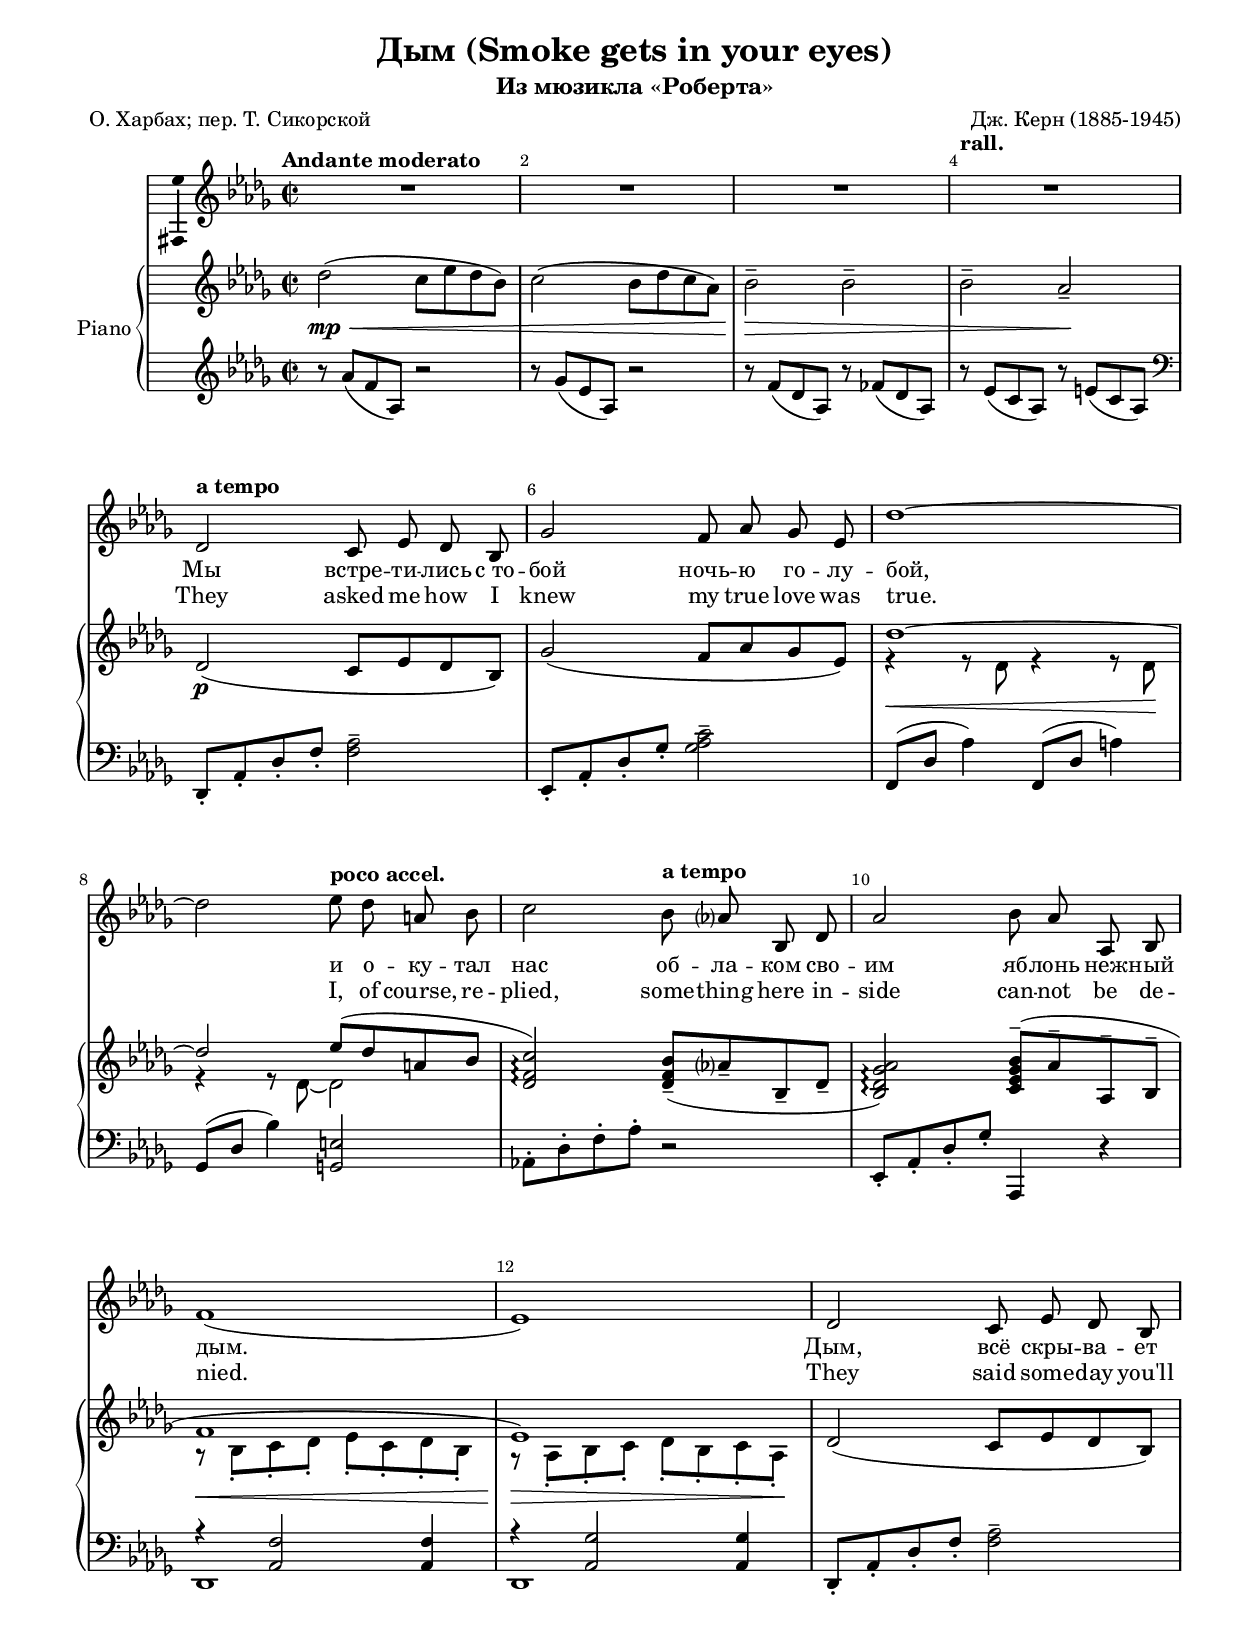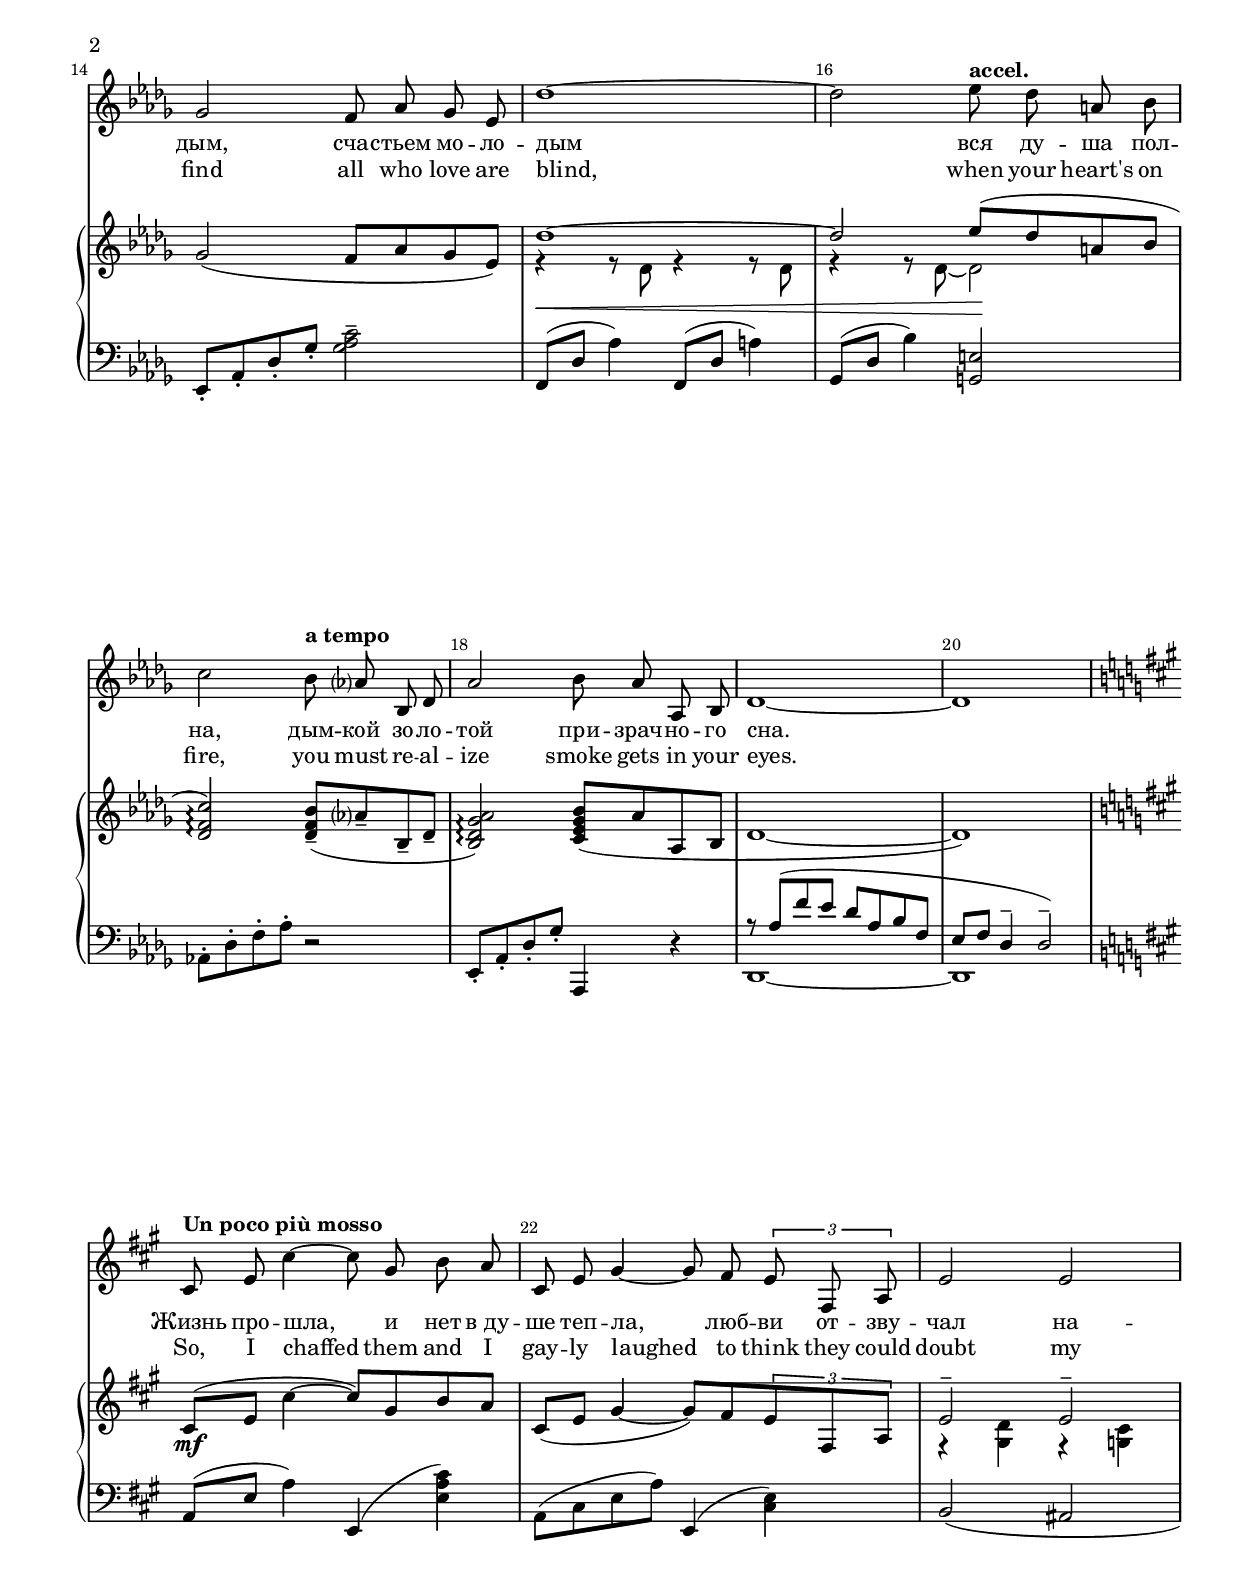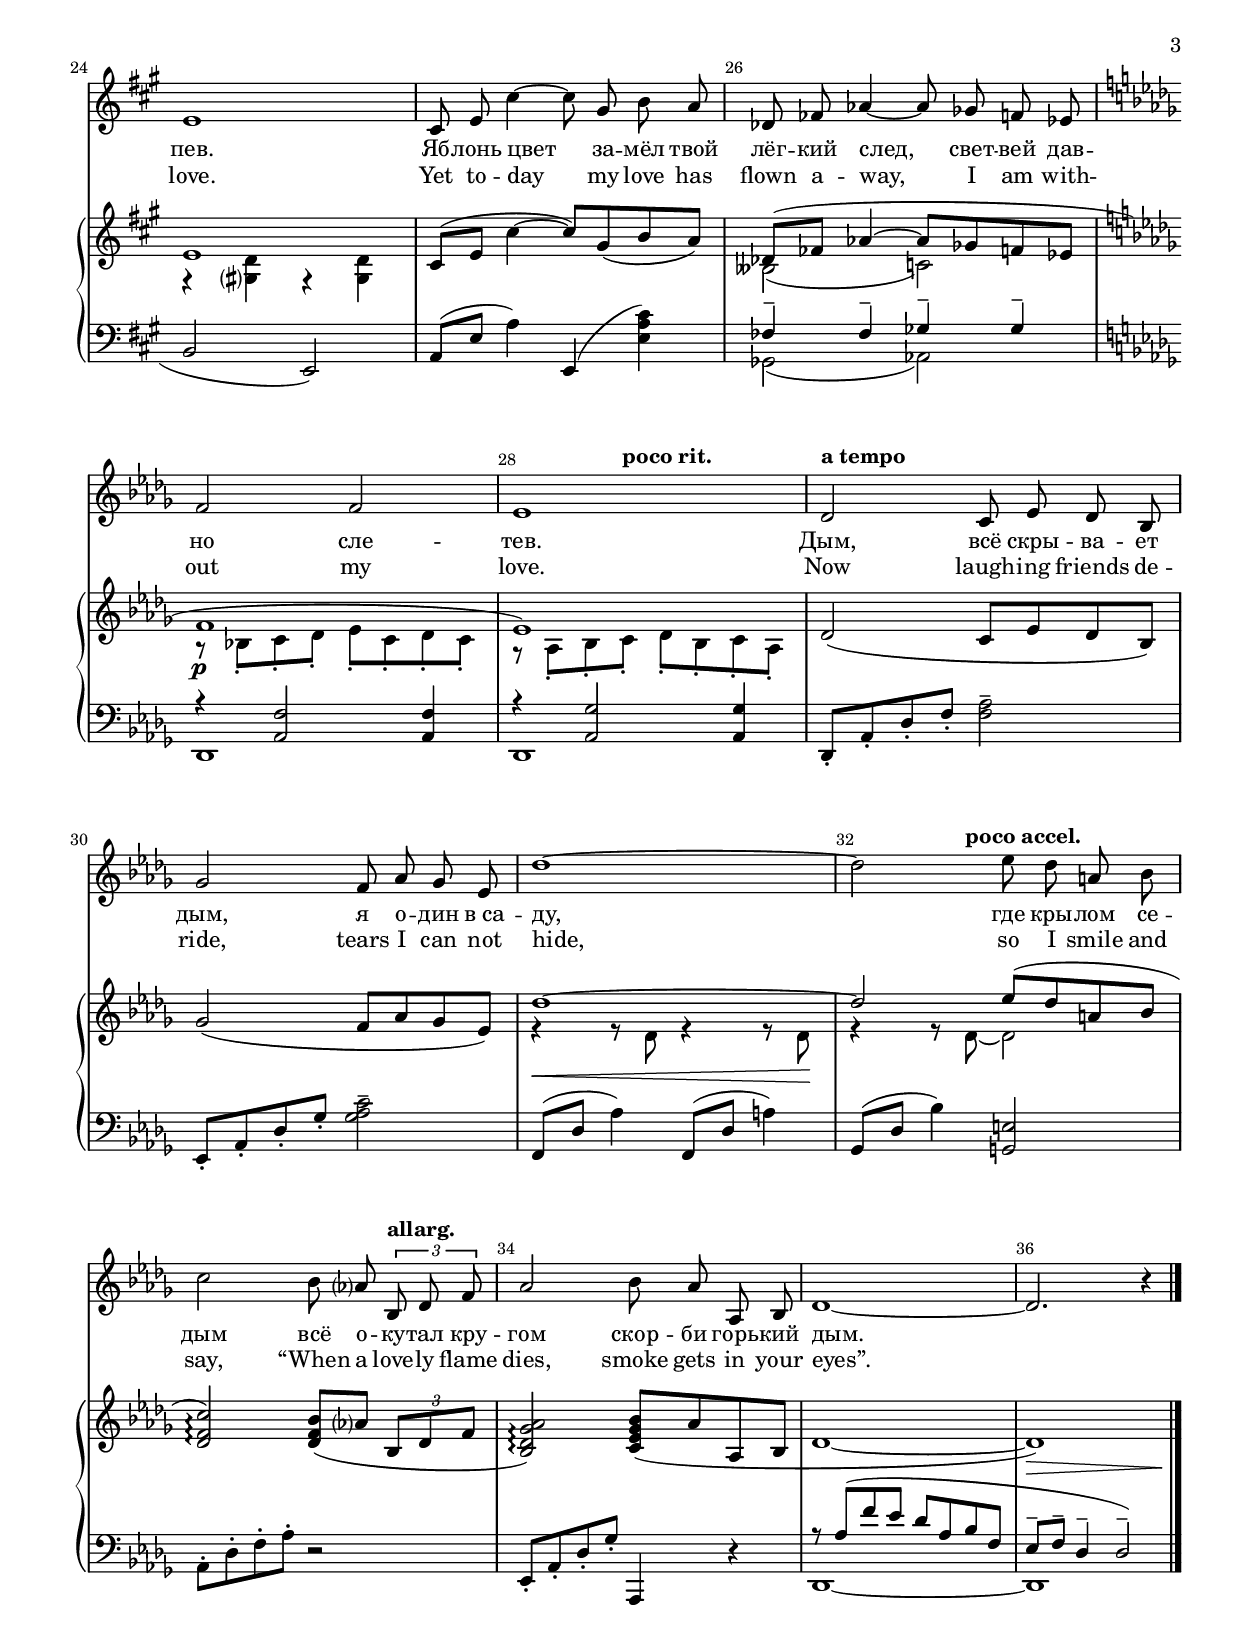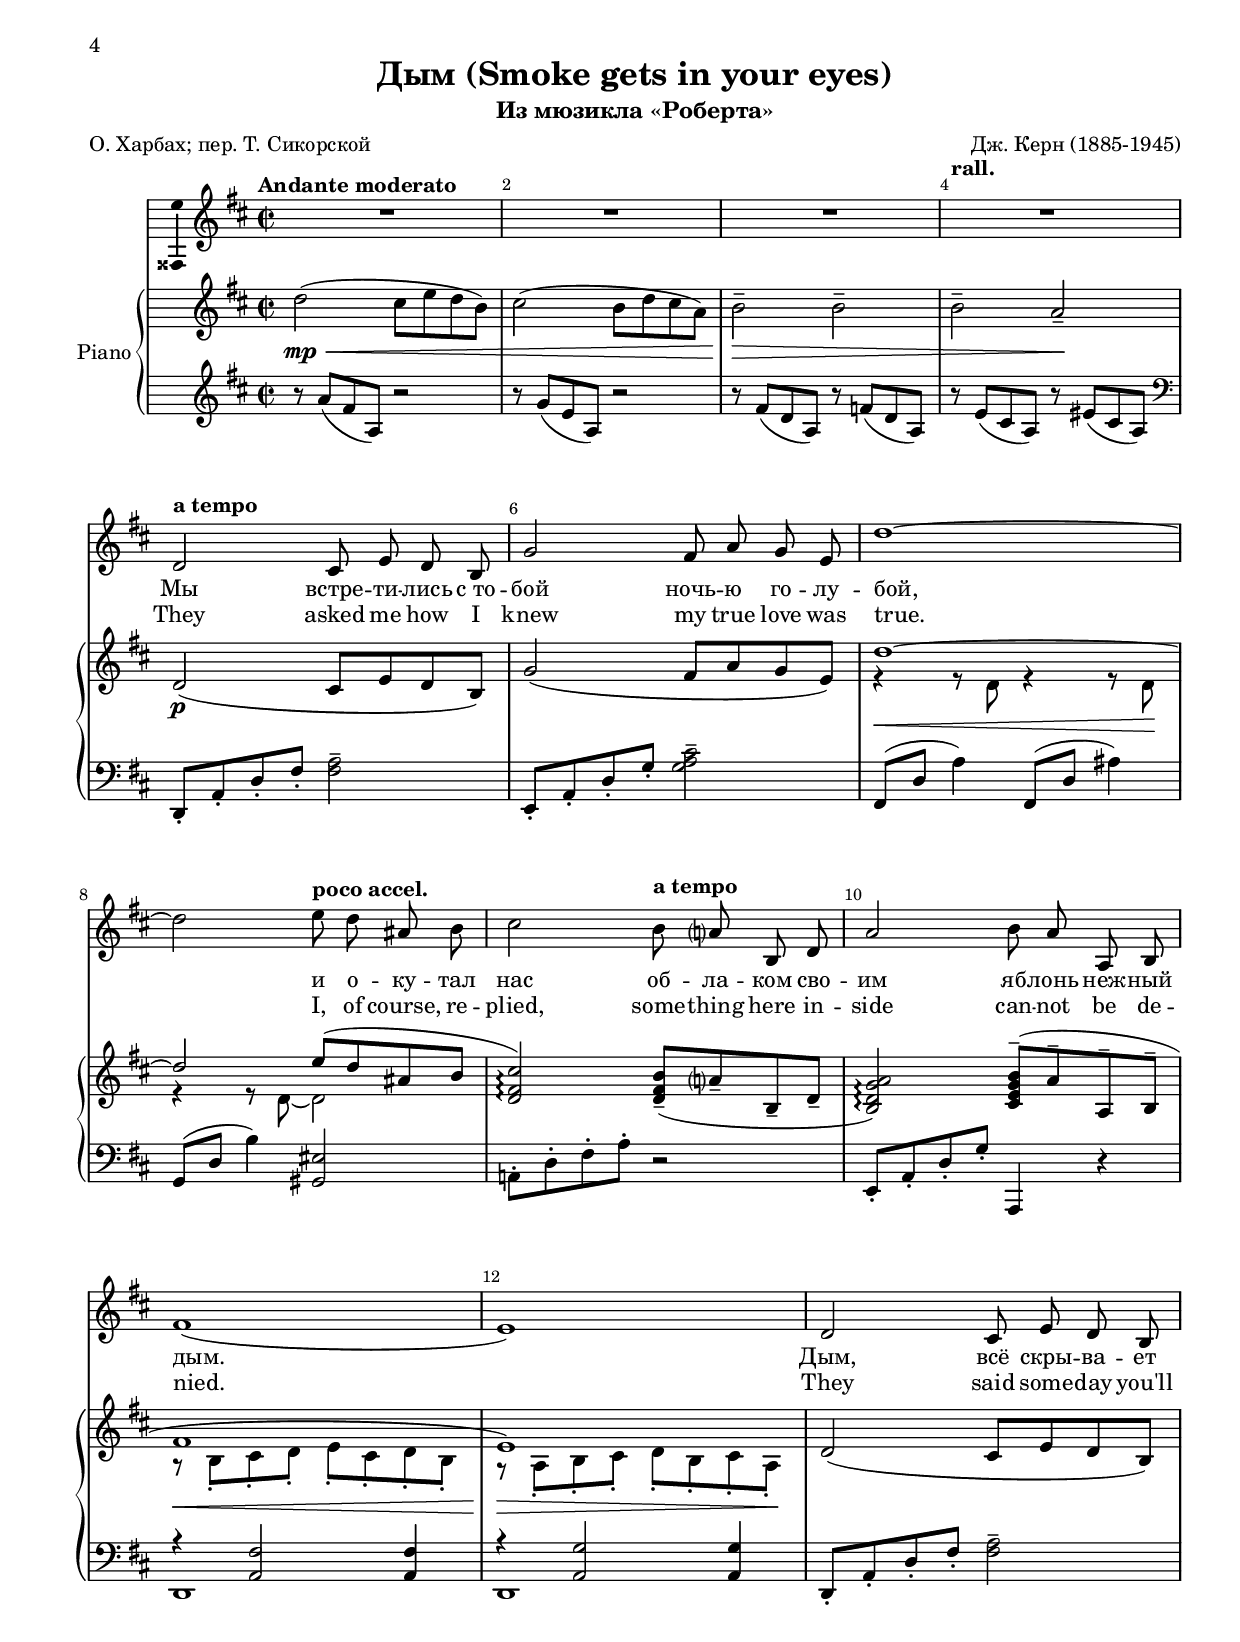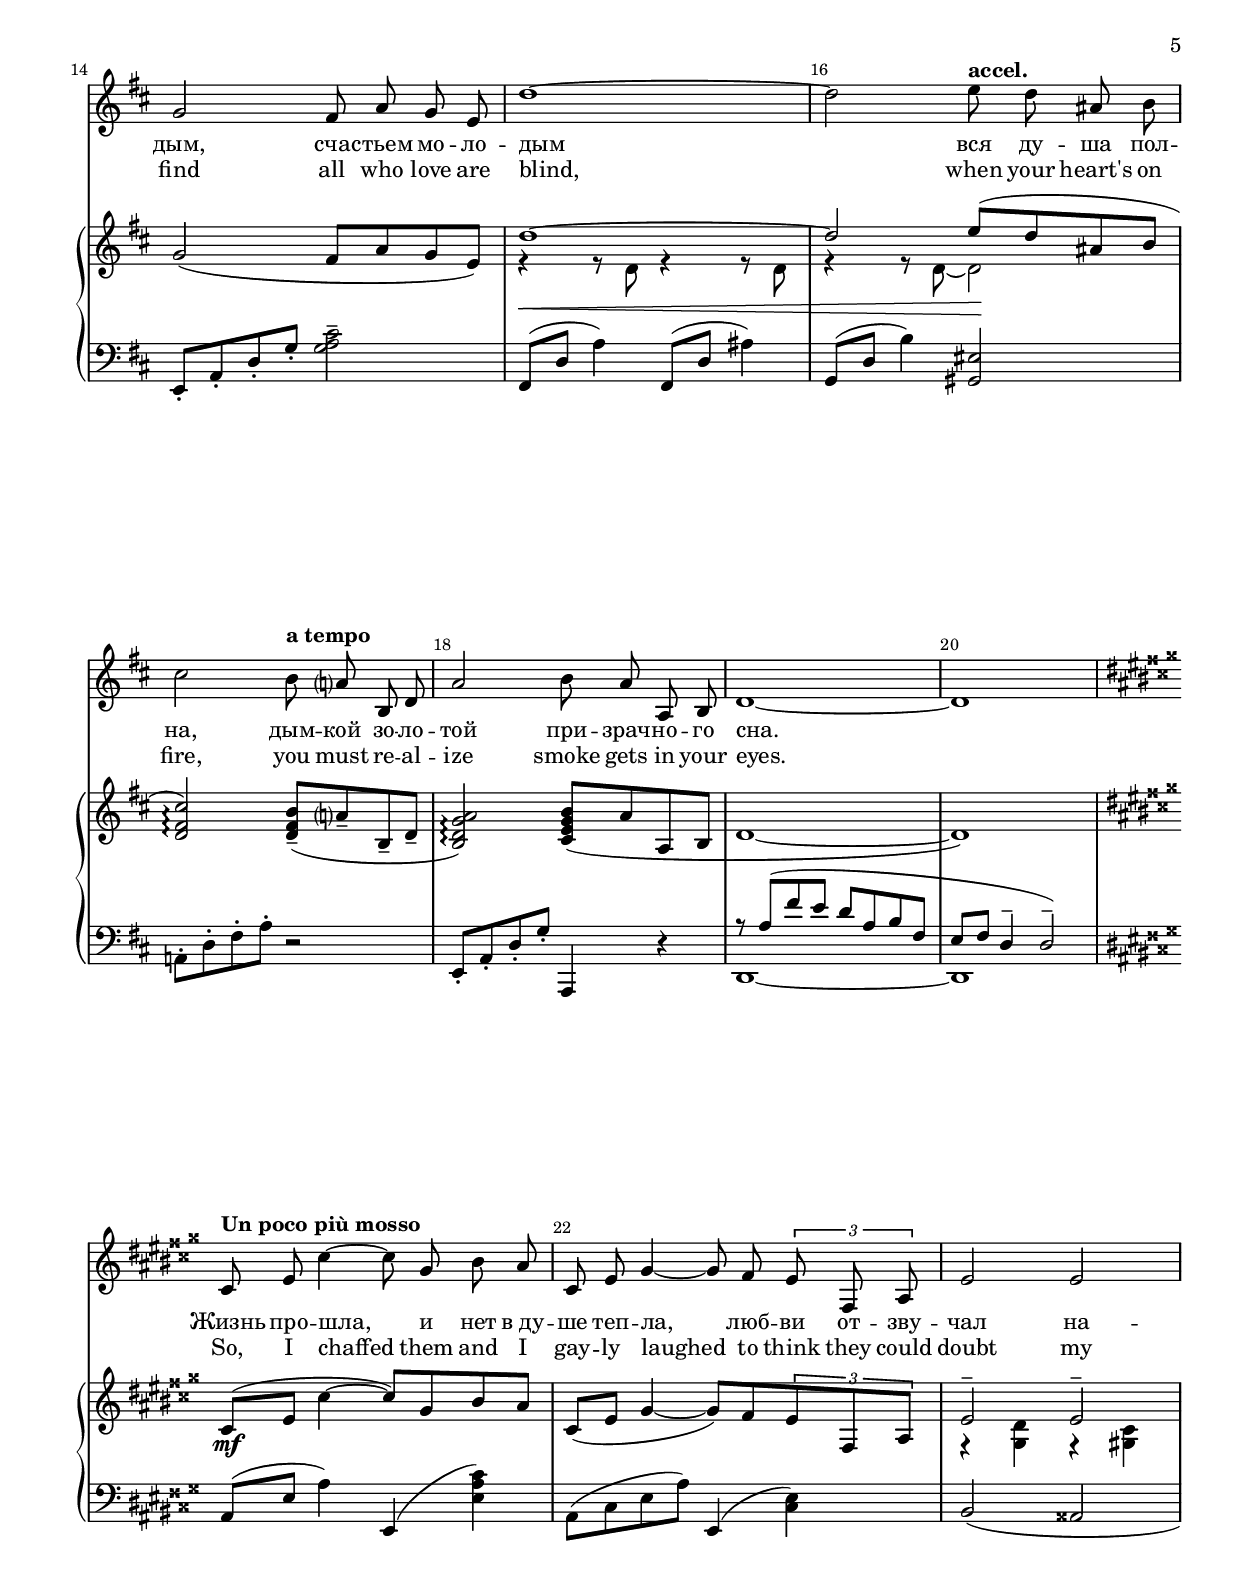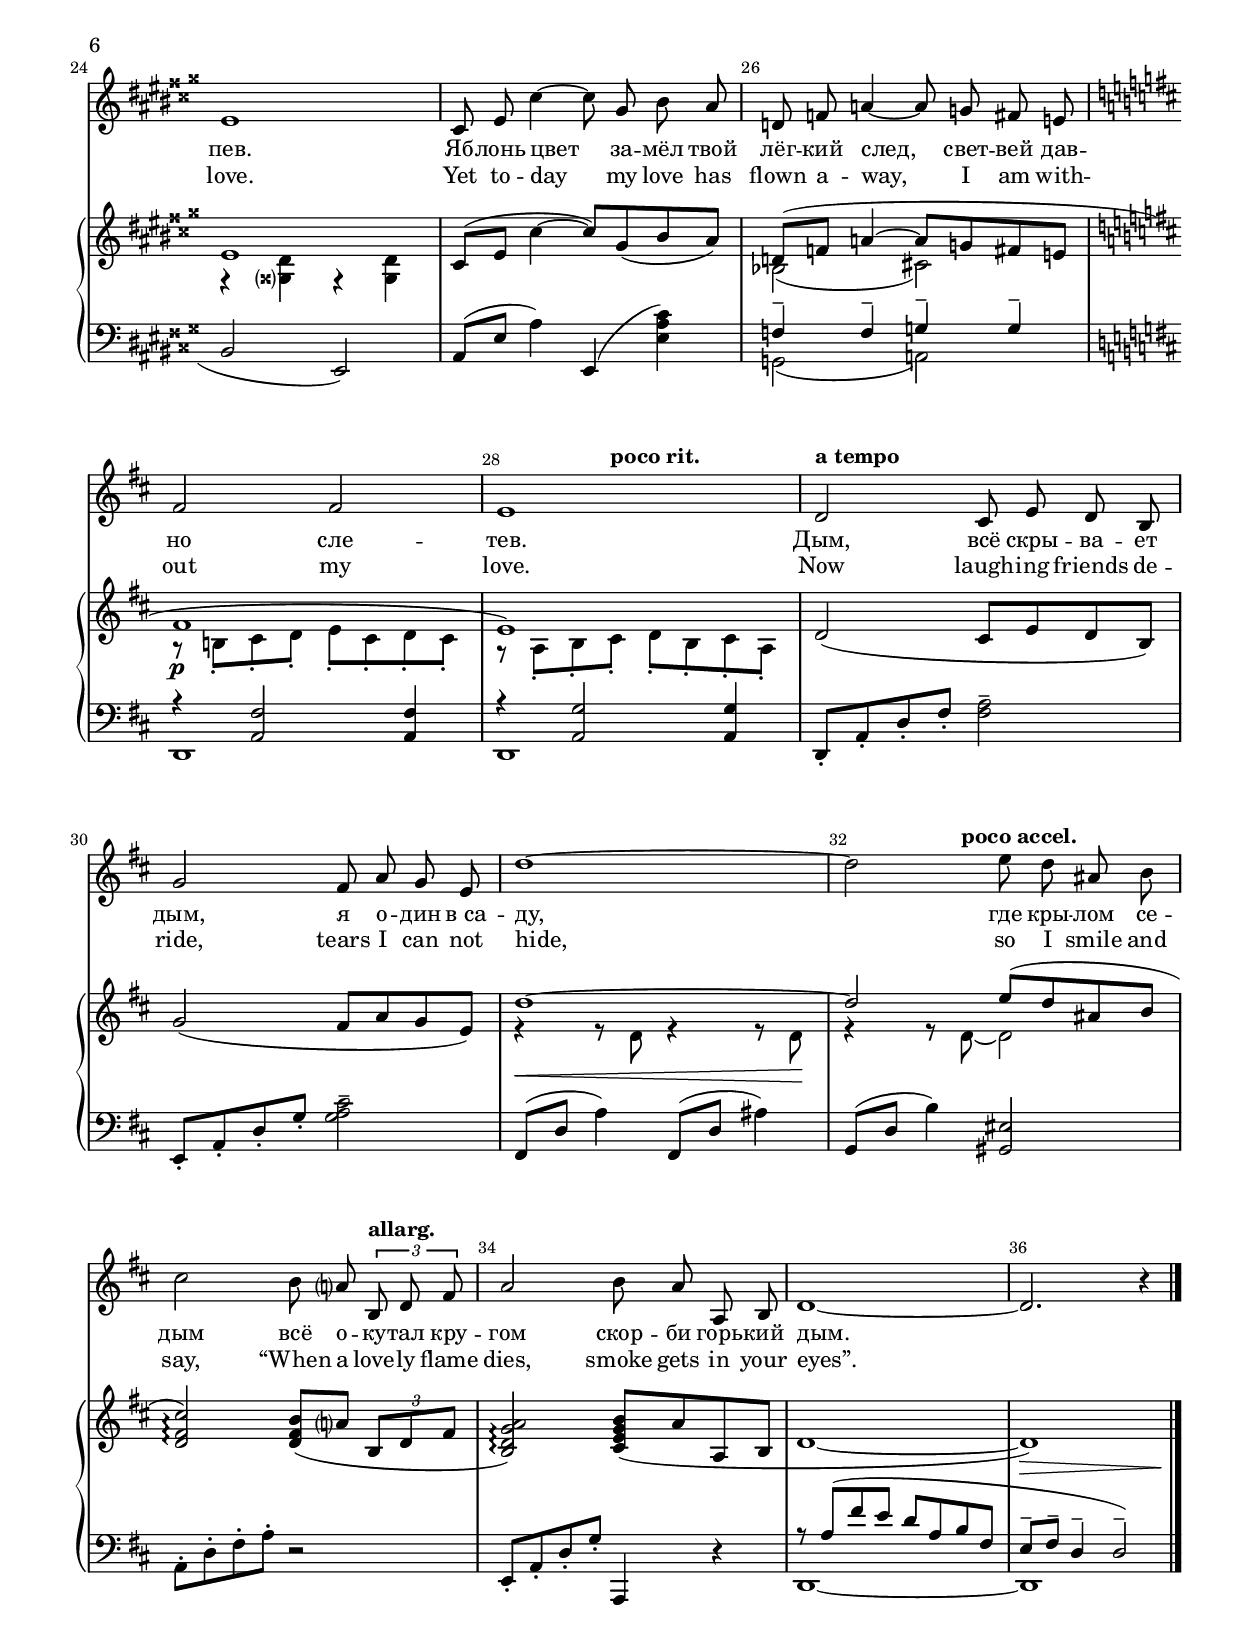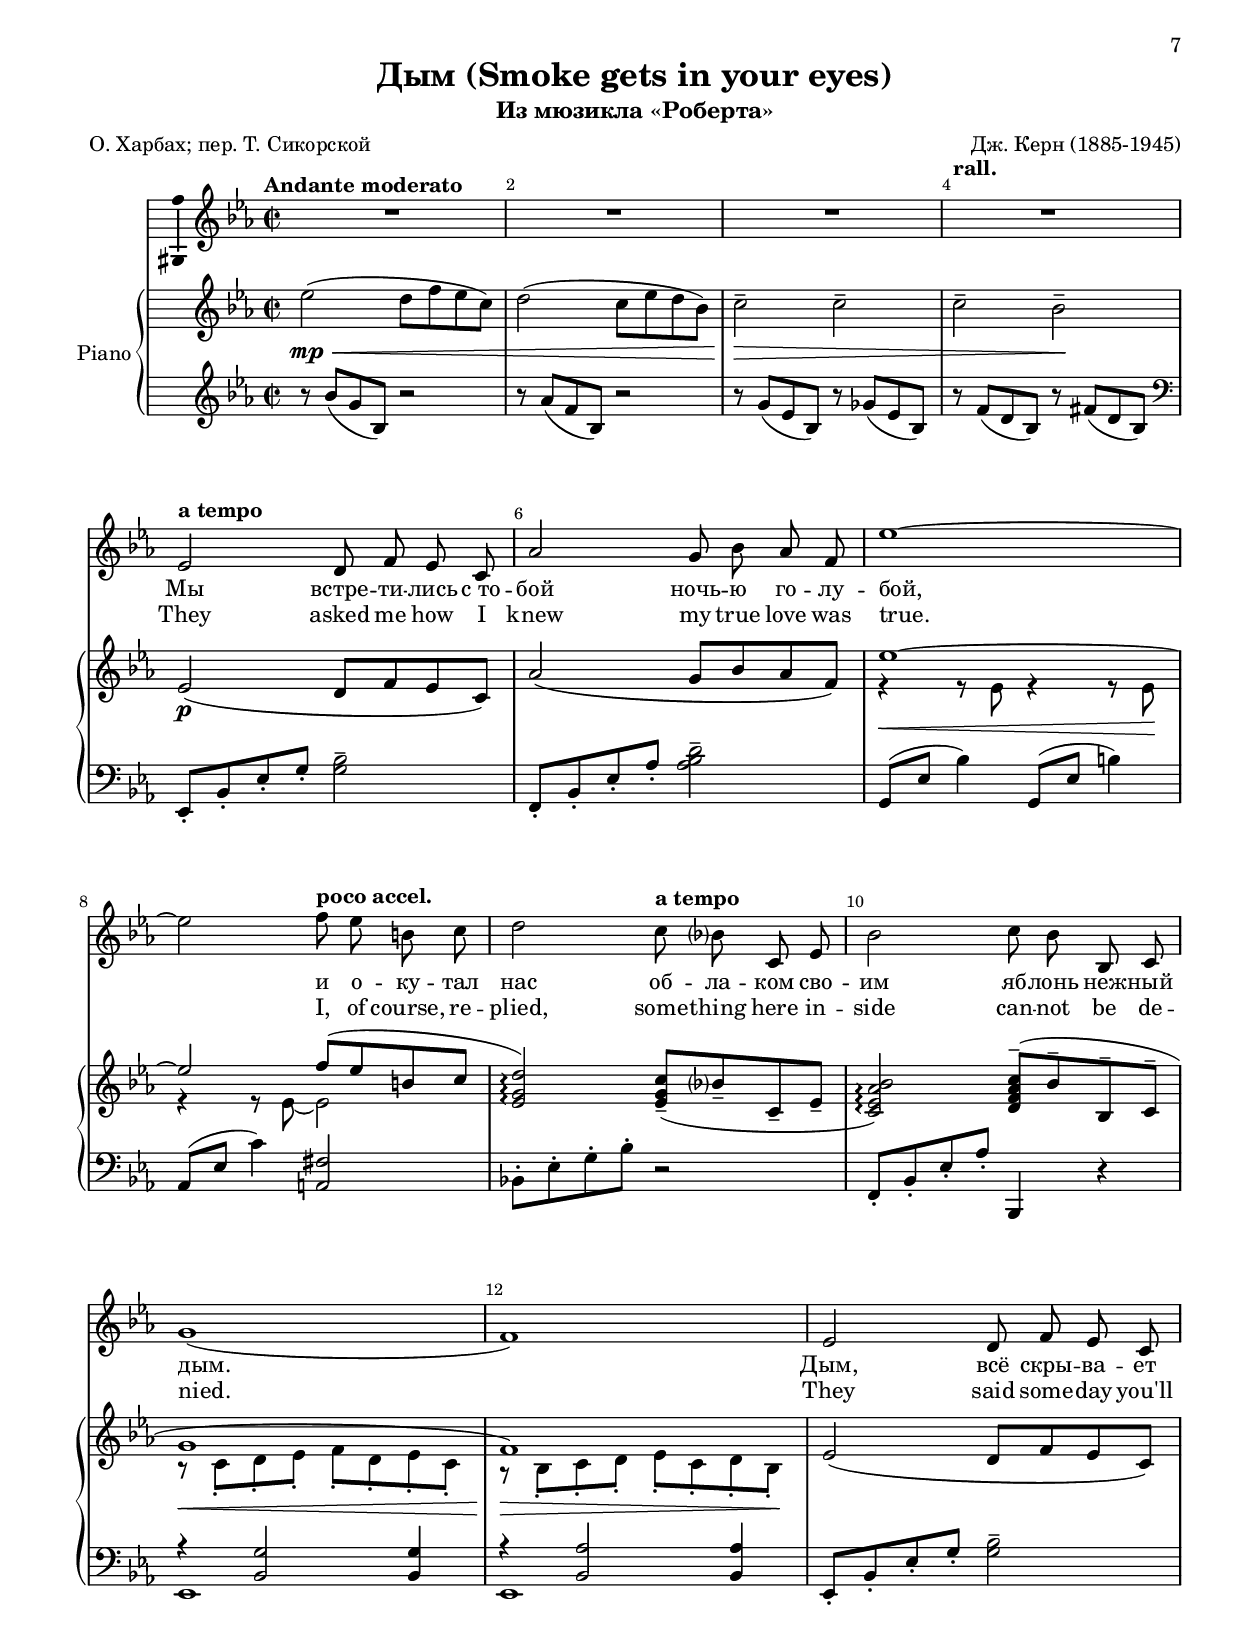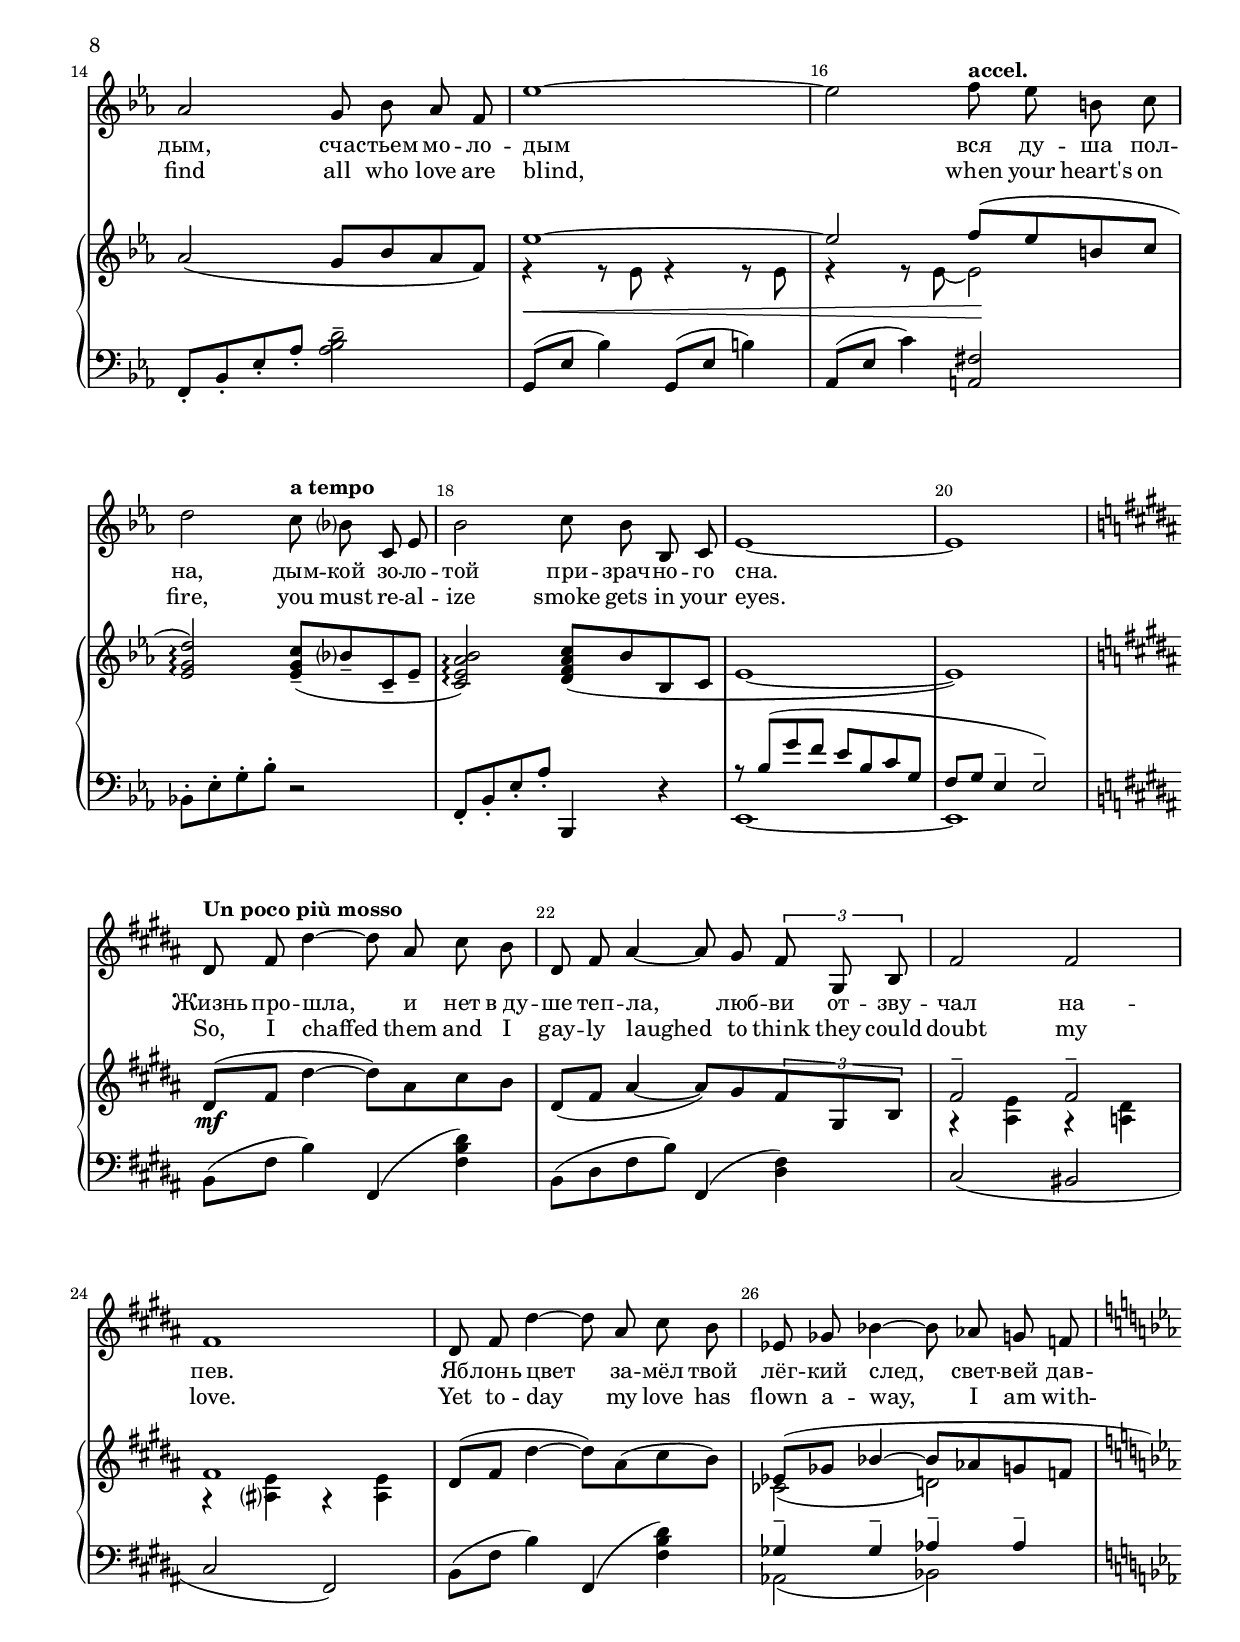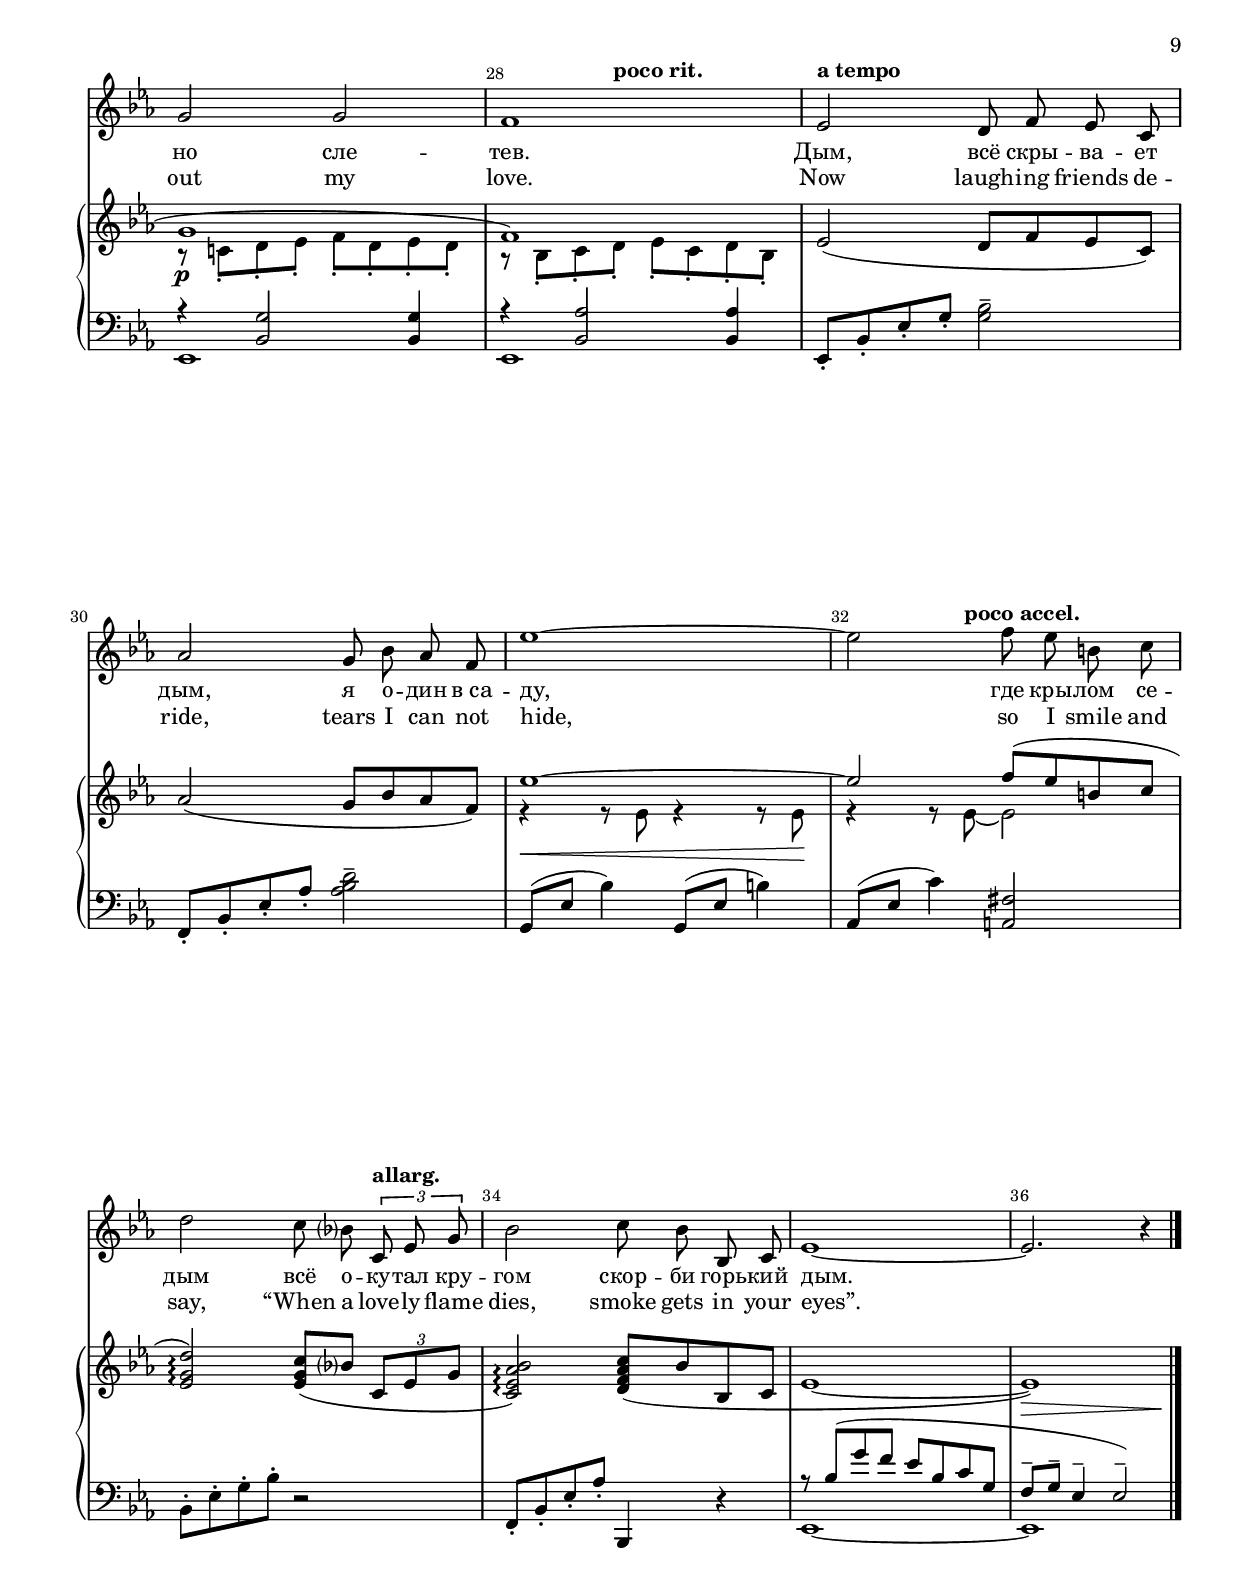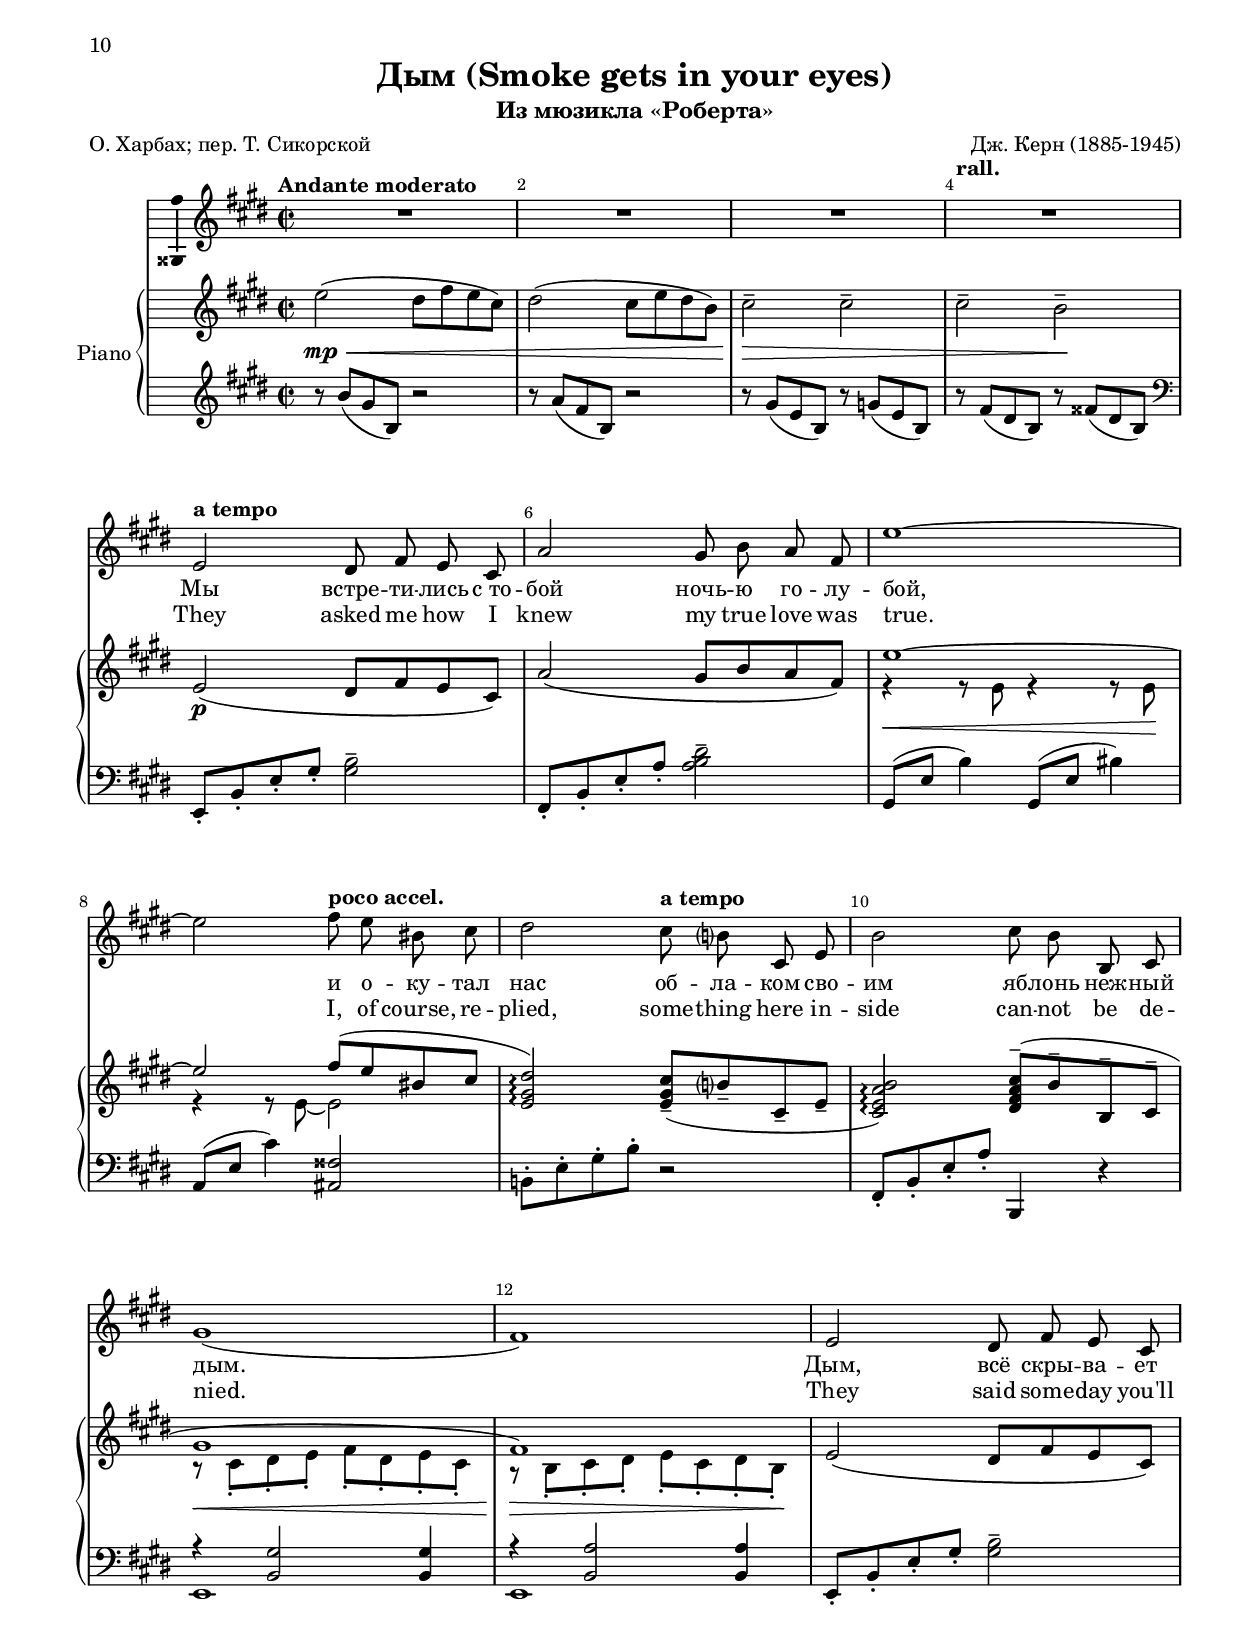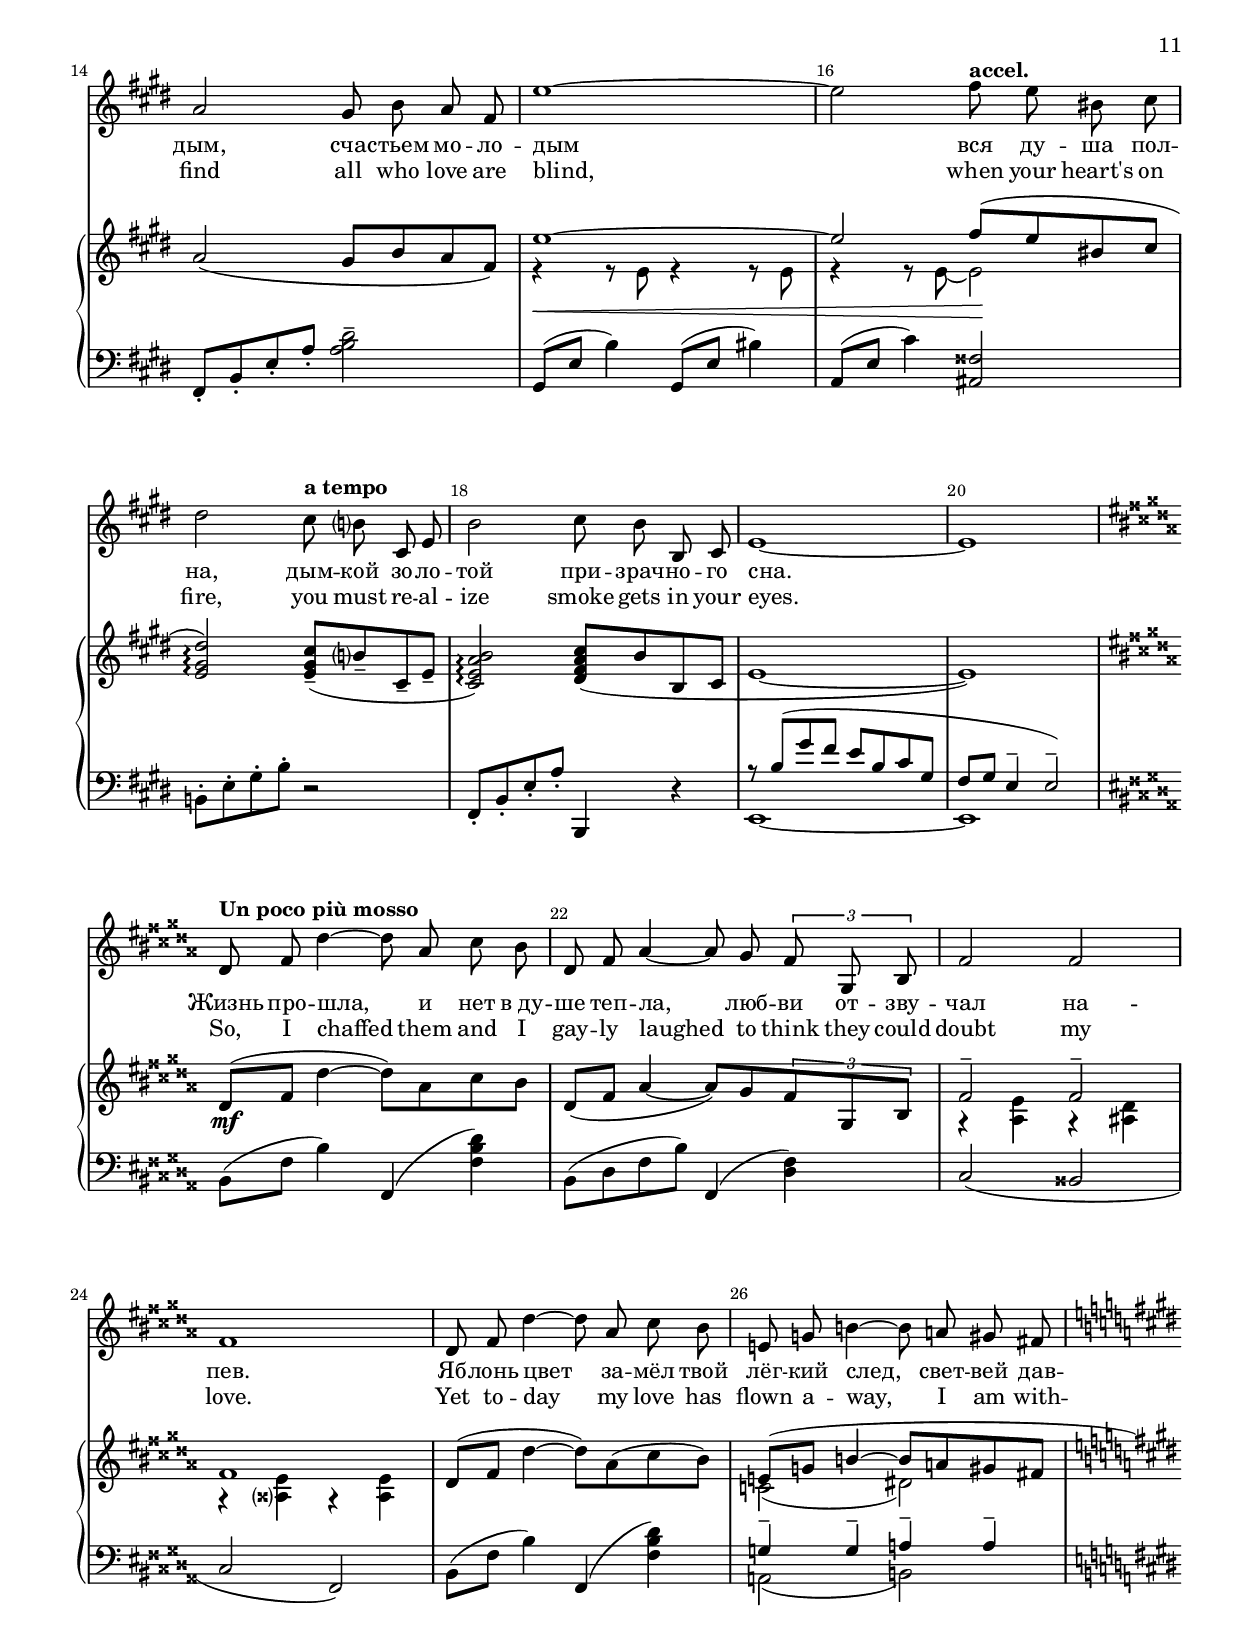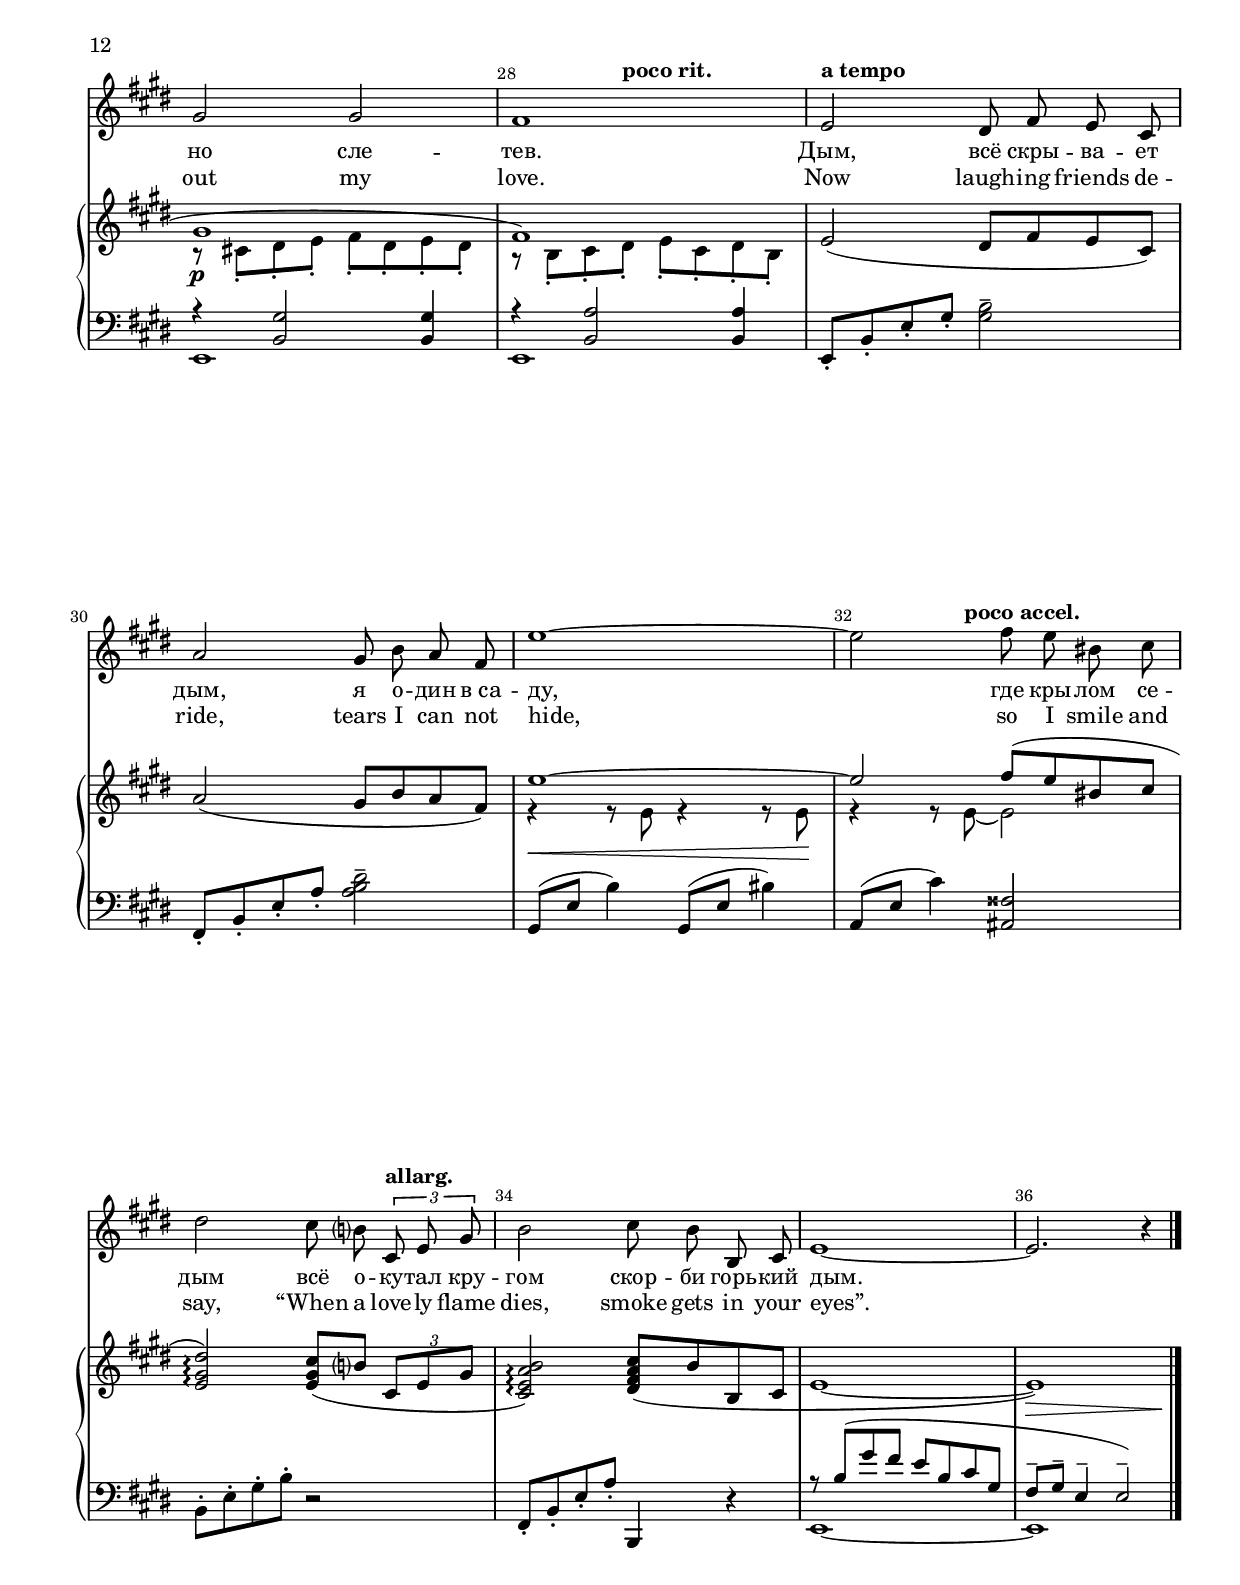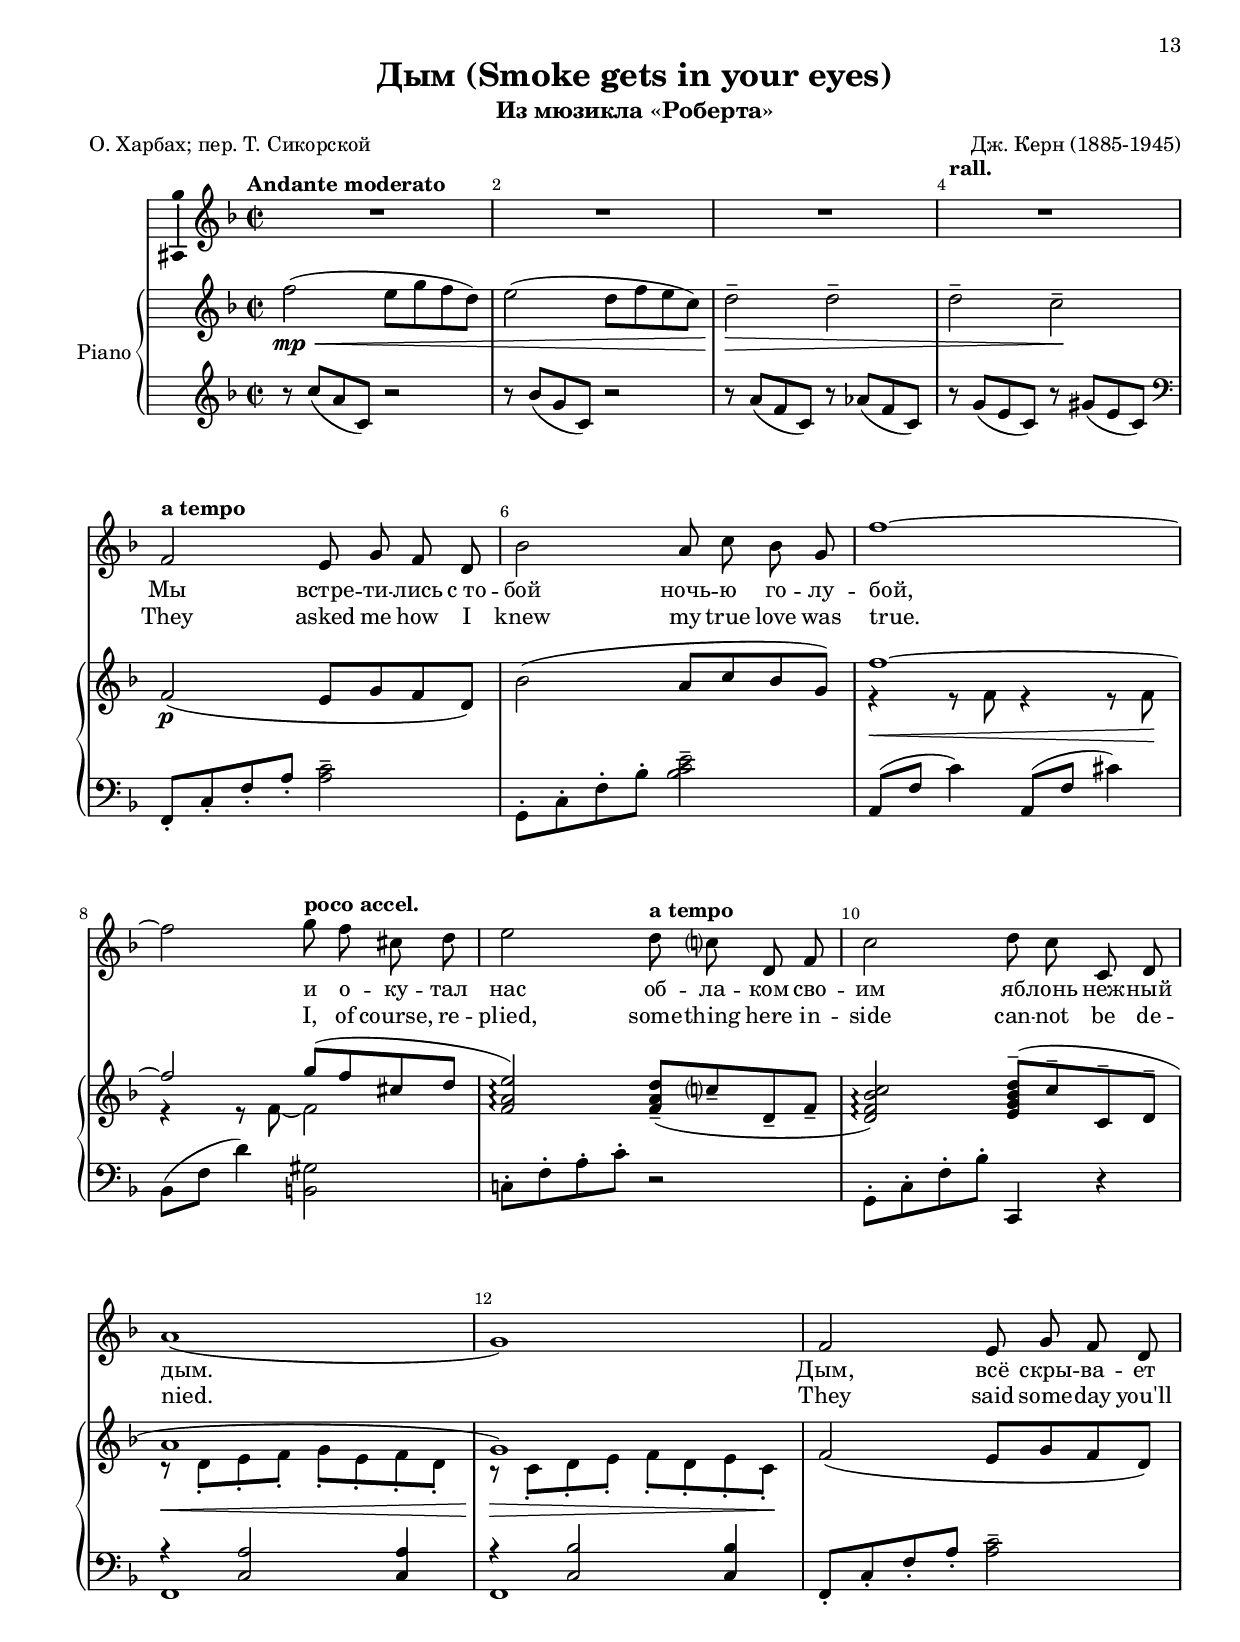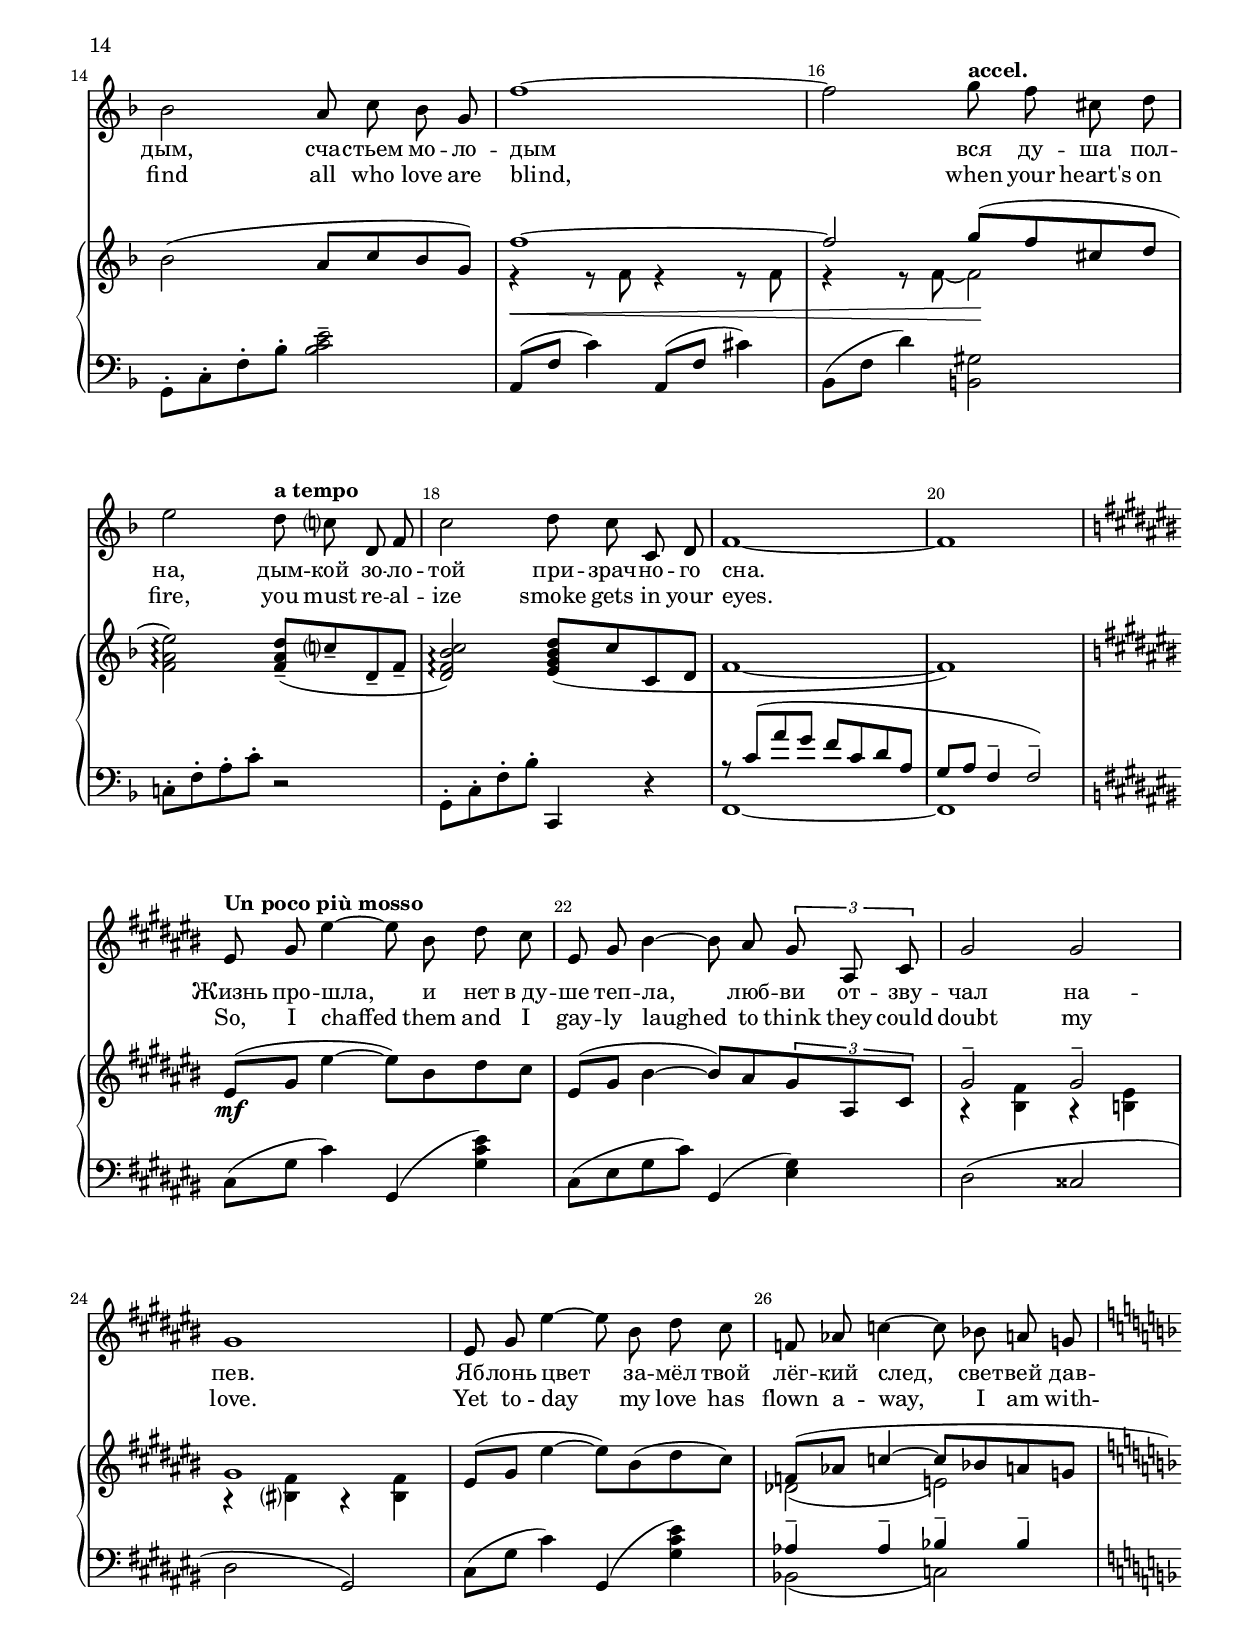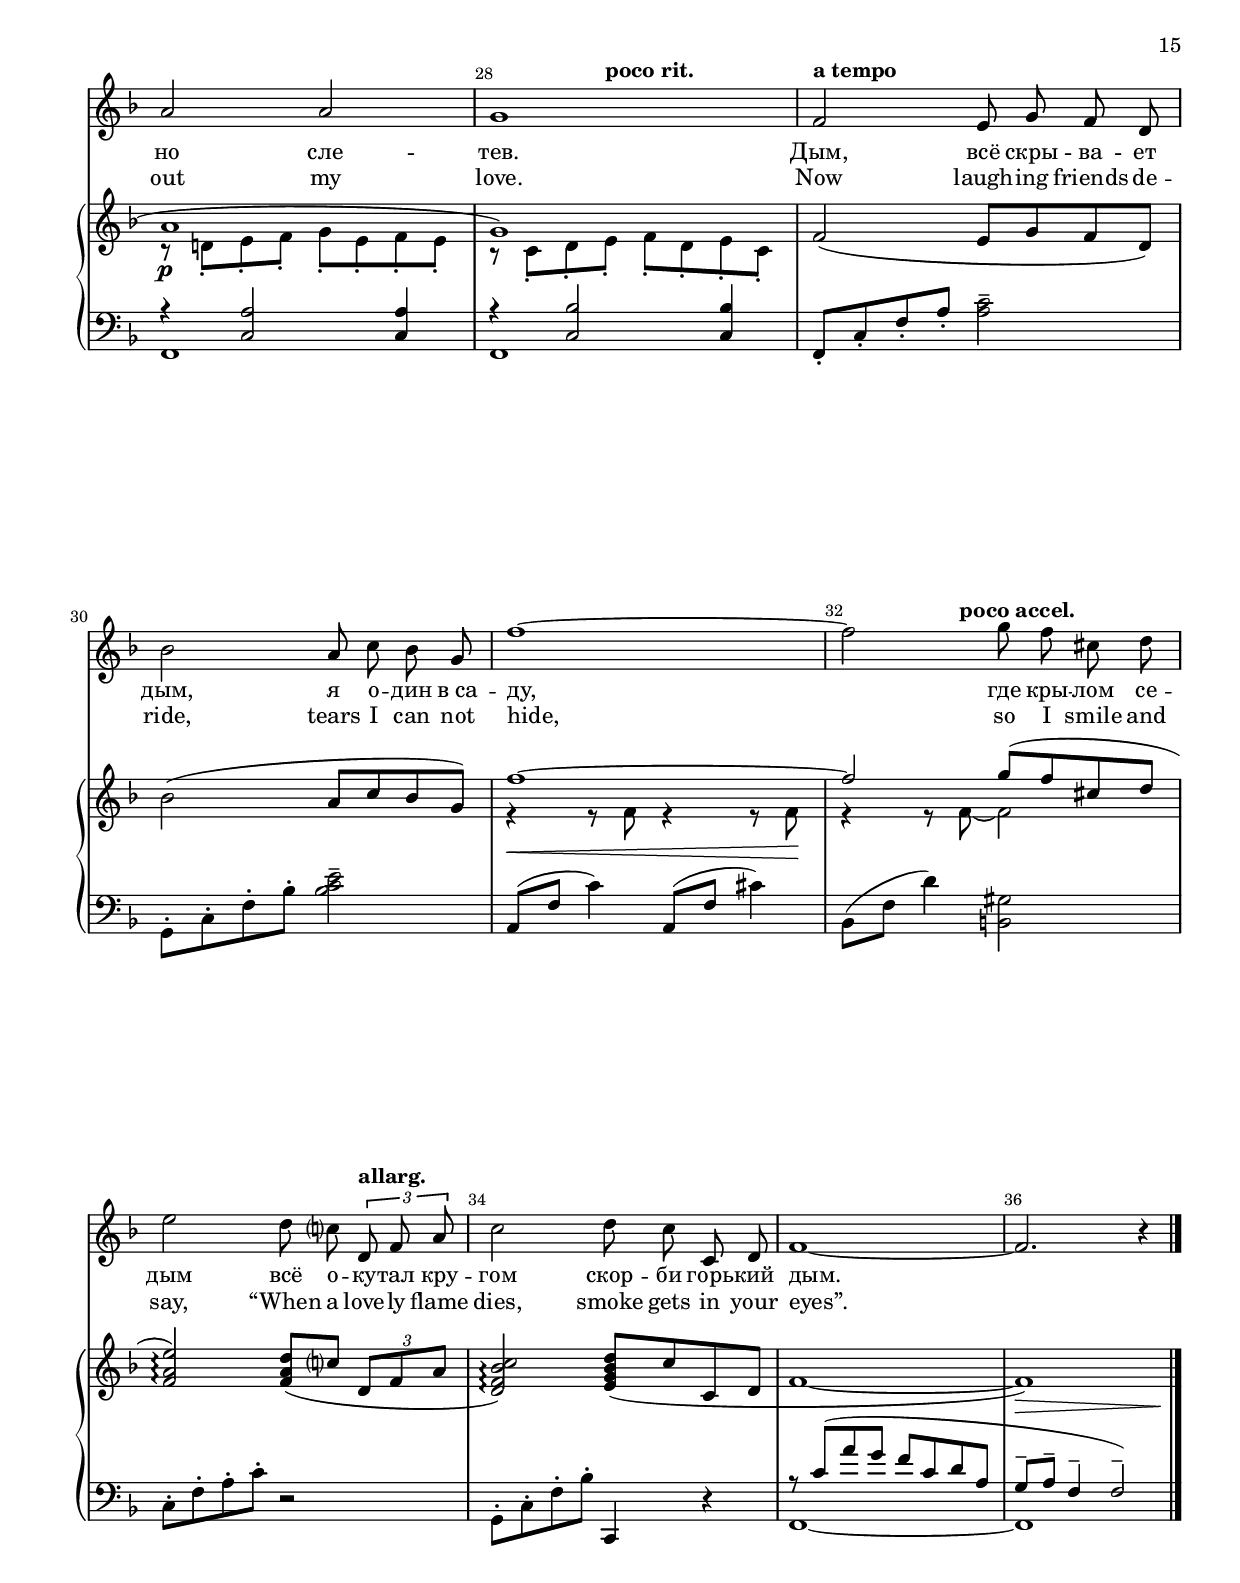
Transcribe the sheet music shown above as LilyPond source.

\version "2.18.2"

% закомментируйте строку ниже, чтобы получался pdf с навигацией
#(ly:set-option 'point-and-click #f)
#(ly:set-option 'midi-extension "mid")
#(set-default-paper-size "a4")
#(set-global-staff-size 18)


\include "articulate.ly"

%make visible number of every 2-nd bar
secondbar = {
  \override Score.BarNumber.break-visibility = #end-of-line-invisible
  \override Score.BarNumber.X-offset = #1
  \override Score.BarNumber.self-alignment-X = #LEFT
  \set Score.barNumberVisibility = #(every-nth-bar-number-visible 2)
}

%use this as temporary line break
abr = { \break }

% uncommend next line when finished
%abr = {}

\header {
  title = "Дым (Smoke gets in your eyes)"
  subtitle = "Из мюзикла «Роберта»"
  composer = "Дж. Керн (1885-1945)"
  %arranger = "arranger"
  poet = "О. Харбах; пер. Т. Сикорской"
  % Удалить строку версии LilyPond 
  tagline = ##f
}

\paper {
  top-margin = 15
  left-margin = 15
  right-margin = 10
  bottom-margin = 15
  indent = 10
  %ragged-bottom = ##t
  ragged-last-bottom = ##f
}

global = {
  \override Score.BarNumber.break-visibility = #end-of-line-invisible
  \set Score.barNumberVisibility = #(every-nth-bar-number-visible 2)
  \key des \major
  \time 2/2
%  \numericTimeSignature
}

abr = { \break }
%abr = {}

scoreVoice = \relative c' {
  \global
  \dynamicUp
  \autoBeamOff
  
  
  R1*4 |
  des2 c8 es des bes |
  ges'2 f8 as ges es |
  des'1~ |
  
  des2 es8 des a bes |
  c2 bes8 as bes, des |
  as'2 bes8 as as, bes |
  
  f'1( |
  es) |
  des2 c8 es des bes |
  
  ges'2 f8 as ges es |
  des'1~ |
  des2 es8 des a bes |
  
  c2 bes8 as bes, des |
  as'2 bes8 as as, bes |
  des1~ |
  des \key a \major
  cis8 e cis'4~ cis8 gis b a |
  cis, e gis4~ gis8 fis \tuplet 3/2 { e fis, a } |
  e'2 e |
  
  e1 |
  cis8 e cis'4~ cis8 gis b a |
  des, fes as4~ as8 ges f es 
  \key des \major
  
  f2 f |
  es1 |
  des2 c8 es des bes |
  
  ges'2 f8 as ges es |
  des'1~ |
  des2 es8 des a bes |
  
  c2 bes8 as \tuplet 3/2 { bes, des f } |
  as2 bes8 as as, bes |
  des1~ |
  des2. r4
  
  
}

scoreVoiceL = \lyricmode {
  Мы встре -- ти -- лись с_то -- бой ночь -- ю го -- лу -- бой,
   и о -- ку -- тал нас об -- ла -- ком сво -- им яб -- лонь неж -- ный
   дым. Дым, всё скры -- ва -- ет дым, сча -- стьем мо -- ло -- дым вся ду -- ша пол -- на,
   дым -- кой зо -- ло -- той при -- зрач -- но -- го сна.
   Жизнь про -- шла, и нет в_ду -- ше теп -- ла, люб -- ви от -- зву -- чал на -- пев.
   Яб -- лонь цвет за -- мёл твой лёг -- кий след, свет -- вей дав --
   но сле -- тев. Дым, всё скры -- ва -- ет дым, я о -- дин в_са -- ду, где кры -- лом се -- дым
   всё о -- ку -- тал кру -- гом скор -- би горь -- кий дым.
}

scoreVoiceLL = \lyricmode {
 They asked me how I knew my true love was true.
 I, of course, re -- plied, some -- thing here in -- side can -- not be de -- nied.
 They said some -- day you'll find all who love are blind,
 when your heart's on fire, you must re -- al -- ize smoke gets in your eyes.
 So, I chaffed them and I gay -- ly laughed to think they could doubt my love.
 Yet to -- day my love has flown a -- way, I am with -- out my love.
 Now laugh -- ing friends de -- ride, tears I can not hide, so I smile and say,
 “When a love -- ly flame dies, smoke gets in your eyes”.
}

scoreVoiceLLL = \lyricmode {
 
}

scoreVoicePart = \new Staff \with {
 % instrumentName = "Voice"
  midiInstrument = "voice oohs"
  \consists "Ambitus_engraver"
  \RemoveEmptyStaves
  \override VerticalAxisGroup.remove-first = ##t
} { \scoreVoice }
\addlyrics { \scoreVoiceL }
\addlyrics { \scoreVoiceLL }
\addlyrics { \scoreVoiceLLL }

U = { \change Staff = right }
D = { \change Staff = left }

scoreInstrRight = \relative c'' {
  \global
  \dynamicNeutral
  \tempo "Andante moderato"
  des2(\mp\< c8 es des bes) |
  c2( bes8 des c as) |
  bes2--\> bes-- |
  \tempo "rall." bes-- as--\! | \abr
  
  \tempo "a tempo"
  des,2\p( c8 es des bes) |
  ges'2( f8 as ges es) |
  << { des'1~ \abr des2 \tempo "poco accel." es8( des a bes | <c f, des>2\arpeggio ) } \\
  { r4\< r8 des, r4 r8 des\! r4 r8 des~ des2 } >>
  \tempo "a tempo" <bes' f des>8--( as-- bes,-- des-- |
  <bes des ges as>2\arpeggio) << { <c es ges bes>8--( as'-- as,-- bes-- | \abr
   f'1 es) } \\ { s2 r8\< bes-. c-. des-. es-. c-. des-. bes-. |
                          r8\> as-. bes-. c-. des-. bes-. c-. as-.\! } >>
  
  des2( c8 es des bes) | \abr
  ges'2( f8 as ges es) |
  << { des'1~ des2 \tempo "accel." es8( des a bes \oneVoice <c f, des>2\arpeggio) } \\
     { r4\< r8 des,8 r4 r8 des |
       r4 r8 des~ des2\! | \abr s2 } >>
  
  \tempo "a tempo"
  <bes' f des>8--( as-- bes,-- des-- |
  <bes des ges as>2\arpeggio) 
  <c es ges bes>8( as' as, bes |
  des1~ |
  des ) \key a \major | \abr
  
  \tempo "Un poco più mosso"
  cis8\mf( e cis'4~ cis8) gis b a |
  cis,( e gis4~ gis8) fis \tuplet 3/2 { e8 fis, a } |
  << { e'2-- e-- } \\ { r4 <d gis,> r <cis g> } >> \abr
  
  
                                   
  << { e1 } \\ { r4 <d gis,>4 r q } >>
  cis8( e cis'4~ cis8) gis( b a) |
  << { des,8( fes as4~ as8 ges f es \key des\major | \abr
       
      f1 |
      es ) } \\
     { beses2( c) \key des\major |
       r8\p bes!8-. c-. des-. es-. c-. des-. c-. |
       r as-. bes-. \tempo "poco rit." c-. des-. bes-. c-. as-. } >>
  
  \tempo "a tempo"
  des2( c8 es des bes) | \abr
  ges'2( f8 as ges es) |
  << {des'1~ | des2 es8( des a bes | \abr <c f, des>2\arpeggio) } \\
     { r4\< r8 des, r4 r8 des\! | r4 r8 \tempo "poco accel." des8~ des2 | s2 } >>
  <bes' f des>8([ as] \tempo "allarg." \tuplet 3/2 { bes,8 des f } |
  <as ges des bes>2)\arpeggio <bes ges es c>8( as as, bes |
  des1~ |
  << des1) {s8\> s4 s s s8\! } >> \bar "|."
  

}

scoreInstrLeft = \relative c'' {
  \global
  r8 as( f as,) r2 |
  r8 ges'( es as,) r2 |
  r8 f'( des as) r8 fes'( des as) |
  r8 es'( c as) r8 e'( c as) | \abr
  
  \clef bass des,,8-. as'-. des-. f-. <f as>2-- |
  es,8-. as-. des-. ges-. <ges as c>2-- |
  f,8( des' as'4) f,8( des' a'4) |
  
  ges,8( des' bes'4) <e, g,>2 |
  as,!8-. des-. f-. as-. r2 |
  es,8-. as-. des-. ges-. as,,4 r |
  
  << { r4 <as' f'>2 <as f'>4 | r4 <as ges'>2 <as ges'>4 } \\
     { des,1 | des } >>
  des8-. as'-. des-. f-. <f as>2-- |
  
  es,8-. as-. des-. ges-. <ges as c>2-- |
  f,8( des' as'4) f,8( des' a'4) |
  ges,8( des' bes'4) <e, g,>2 |
  
  as,!8-. des-. f-. as-. r2 |
  es,8-. as-. des-. ges-. as,,4 r |
  << { r8 as''( f' es des as bes f es f des4-- des2--) } \\
     { des,1~ | des } >>
  \key a \major
  a'8( e' a4) e,( <e' a cis>) |
  a,8( cis e a) e,4( <cis' e>) |
  b2( ais |
  b2 e,) |
  a8( e' a4) e,( <e' a cis>) |
  << { fes-- fes-- ges-- ges-- } \\ { ges,2( as ) } >>
  
  \key des \major
  << { r4 <as f'>2 <as f'>4 | r4 <as ges'>2 <as ges'>4 } \\
     { des,1 | des } >>
  des8-. as'-. des-. f-. <f as>2-- |
  
  es,8-. as-. des-. ges-. <ges as c>2-- |
  f,8( des' as'4) f,8( des' a'4) |
  ges,8( des' bes'4) <e, g,>2 |
  
  as,8-. des-. f-. as-. r2 |
  es,8-. as-. des-. ges-. as,,4 r |
  << { r8 as''( f' es des as bes f es-- f-- des4-- des2--) } \\
     { des,1~ | des } >>
}



scoreInstrPart =   \new PianoStaff \with {
    instrumentName = "Piano"
  } <<
    \new Staff = "right" \with {
      midiInstrument = "acoustic grand"
    } \scoreInstrRight
    \new Staff = "left" \with {
      midiInstrument = "acoustic grand"
    } \scoreInstrLeft
  >>



\bookpart {
  \header {
%  piece = "Fis-dur"
  }
  \score {
  %  \transpose f fis
    <<
      \scoreVoicePart
      \scoreInstrPart
    >>
    \layout { 
      \context {
        \Score
      }
      \context {
        \Staff
        \accidentalStyle modern-voice-cautionary
        \RemoveEmptyStaves
        \override VerticalAxisGroup.remove-first = ##t
      }
    %Metronome_mark_engraver
    }
  }
}

\bookpart {
  \header {
%  piece = "Fis-dur"
  }
  \score {
    \transpose des d
    <<
      \scoreVoicePart
      \scoreInstrPart
    >>
    \layout { 
      \context {
        \Score
      }
      \context {
        \Staff
        \accidentalStyle modern-voice-cautionary
        \RemoveEmptyStaves
        \override VerticalAxisGroup.remove-first = ##t
      }
    %Metronome_mark_engraver
    }
  }
}

\bookpart {
  \header {
%  piece = "Fis-dur"
  }
  \score {
    \transpose des es
    <<
      \scoreVoicePart
      \scoreInstrPart
    >>
    \layout { 
      \context {
        \Score
      }
      \context {
        \Staff
        \accidentalStyle modern-voice-cautionary
        \RemoveEmptyStaves
        \override VerticalAxisGroup.remove-first = ##t
      }
    %Metronome_mark_engraver
    }
  }
}

\bookpart {
  \header {
%  piece = "Fis-dur"
  }
  \score {
    \transpose des e
    <<
      \scoreVoicePart
      \scoreInstrPart
    >>
    \layout { 
      \context {
        \Score
      }
      \context {
        \Staff
        \accidentalStyle modern-voice-cautionary
        \RemoveEmptyStaves
        \override VerticalAxisGroup.remove-first = ##t
      }
    %Metronome_mark_engraver
    }
  }
}

\bookpart {
  \header {
%  piece = "Fis-dur"
  }
  \score {
    \transpose des f
    <<
      \scoreVoicePart
      \scoreInstrPart
    >>
    \layout { 
      \context {
        \Score
      }
      \context {
        \Staff
        \accidentalStyle modern-voice-cautionary
        \RemoveEmptyStaves
        \override VerticalAxisGroup.remove-first = ##t
      }
    %Metronome_mark_engraver
    }
  }
}

\bookpart {
  \score {
   \unfoldRepeats \articulate <<
      \scoreVoicePart
      \scoreInstrPart
    >>
    \midi {
      \tempo 4=90
    }
  }      
}
